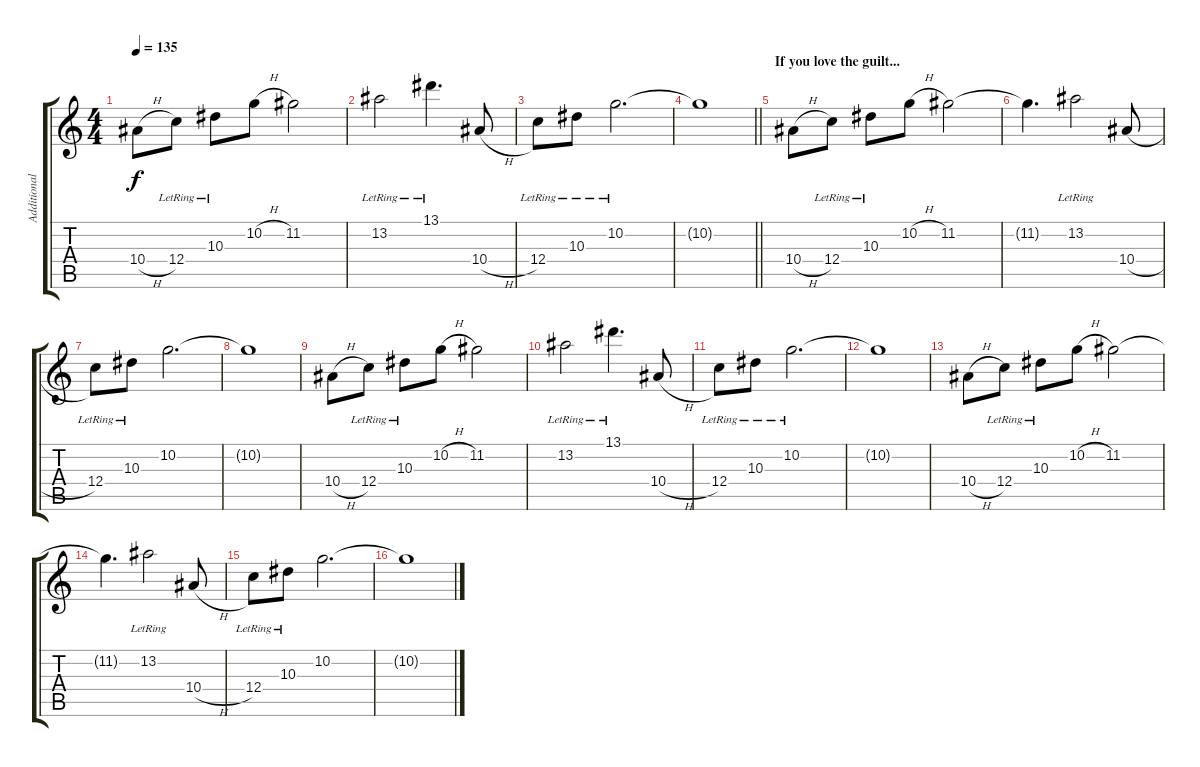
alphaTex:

\track ("Additional Guitar" "Additional") {instrument electricguitarjazz}
\staff {score tabs}
\tuning (D4 A3 F3 C3 G2 C2) {hide}
\ts (4 4)
\tempo 135
\clef g2
\ks c
10.4{h}.8{dy f} 12.4{lr}.8 10.3{lr}.8 10.2{h}.8 11.2.2 |
13.2{lr}.2 13.1{lr}.4{d} 10.4{h}.8 |
12.4{lr}.8 10.3{lr}.8 10.2{lr}.2{d} |
\barLineRight lightlight
10.2{t}.1 |
\section ("" "If you love the guilt...")
10.4{h}.8 12.4{lr}.8 10.3{lr}.8 10.2{h}.8 11.2.2 |
11.2{t}.4{d} 13.2{lr}.2 10.4{h}.8 |
12.4{lr}.8 10.3{lr}.8 10.2.2{d} |
10.2{t}.1 |
10.4{h}.8 12.4{lr}.8 10.3{lr}.8 10.2{h}.8 11.2.2 |
13.2{lr}.2 13.1{lr}.4{d} 10.4{h}.8 |
12.4{lr}.8 10.3{lr}.8 10.2{lr}.2{d} |
10.2{t}.1 |
10.4{h}.8 12.4{lr}.8 10.3{lr}.8 10.2{h}.8 11.2.2 |
11.2{t}.4{d} 13.2{lr}.2 10.4{h}.8 |
12.4{lr}.8 10.3{lr}.8 10.2.2{d} |
10.2{t}.1
